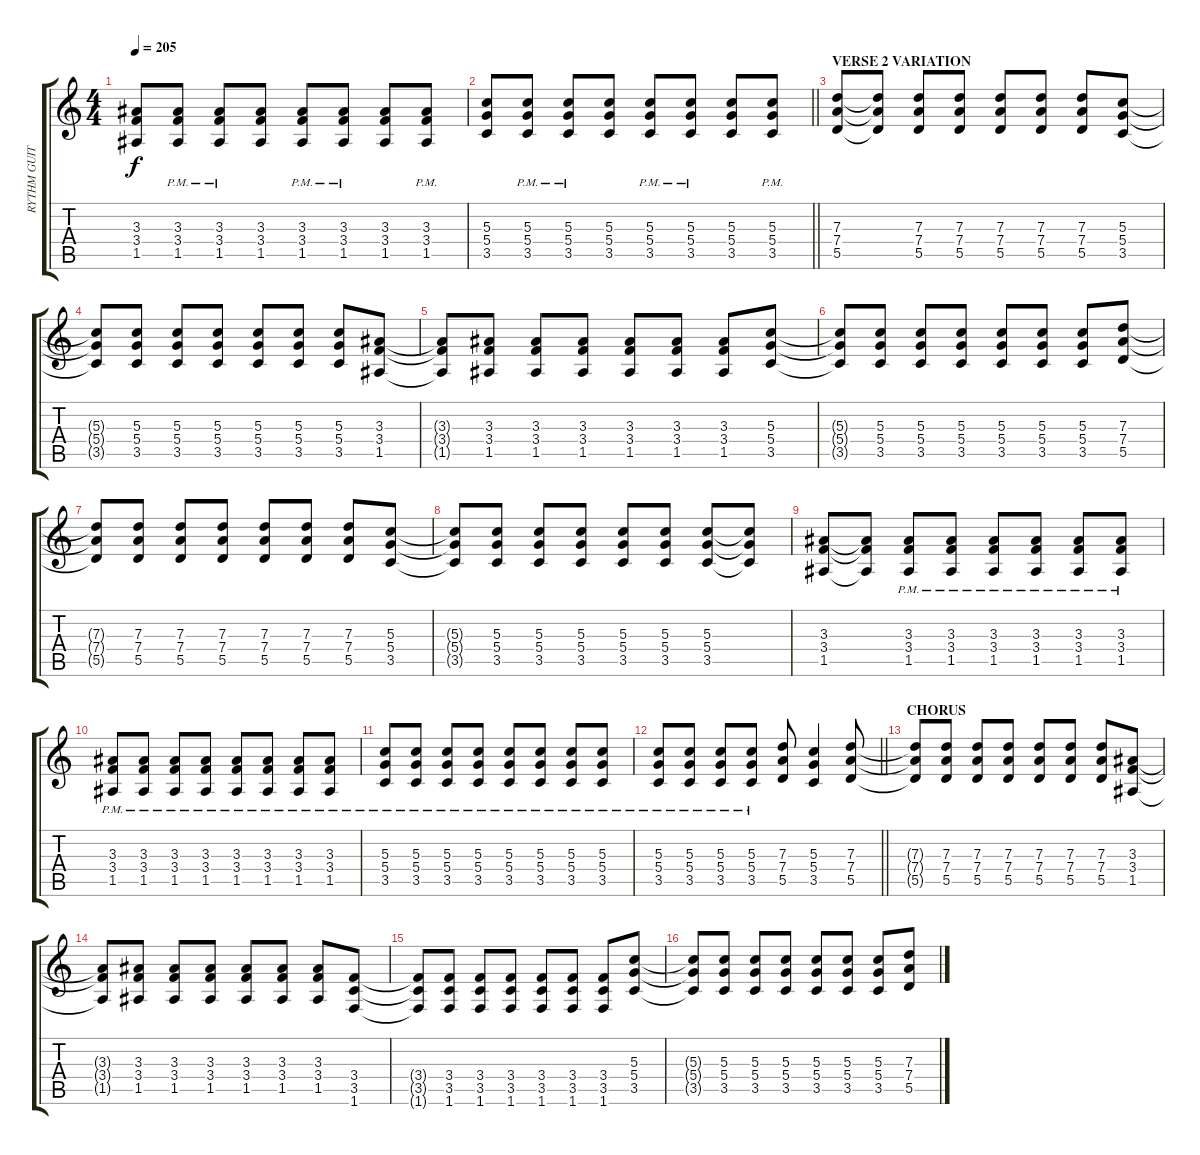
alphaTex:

\track ("RYTHM GUITAR" "RYTHM GUIT") {instrument distortionguitar}
\staff {score tabs}
\tuning (E4 B3 G3 D3 A2 E2) {hide}
\ts (4 4)
\tempo 205
\clef g2
\ks c
(3.3 3.4 1.5).8{dy f} (3.3{pm} 3.4{pm} 1.5{pm}).8 (3.3{pm} 3.4{pm} 1.5{pm}).8 (3.3 3.4 1.5).8 (3.3{pm} 3.4{pm} 1.5{pm}).8 (3.3{pm} 3.4{pm} 1.5{pm}).8 (3.3 3.4 1.5).8 (3.3{pm} 3.4{pm} 1.5{pm}).8 |
\barLineRight lightlight
(5.3 5.4 3.5).8 (5.3{pm} 5.4{pm} 3.5{pm}).8 (5.3{pm} 5.4{pm} 3.5{pm}).8 (5.3 5.4 3.5).8 (5.3{pm} 5.4{pm} 3.5{pm}).8 (5.3{pm} 5.4{pm} 3.5{pm}).8 (5.3 5.4 3.5).8 (5.3{pm} 5.4{pm} 3.5{pm}).8 |
\section ("" "VERSE 2 VARIATION")
(7.3 7.4 5.5).8 (7.3{t} 7.4{t} 5.5{t}).8 (7.3 7.4 5.5).8 (7.3 7.4 5.5).8 (7.3 7.4 5.5).8 (7.3 7.4 5.5).8 (7.3 7.4 5.5).8 (5.3 5.4 3.5).8 |
(5.3{t} 5.4{t} 3.5{t}).8 (5.3 5.4 3.5).8 (5.3 5.4 3.5).8 (5.3 5.4 3.5).8 (5.3 5.4 3.5).8 (5.3 5.4 3.5).8 (5.3 5.4 3.5).8 (3.3 3.4 1.5).8 |
(3.3{t} 3.4{t} 1.5{t}).8 (3.3 3.4 1.5).8 (3.3 3.4 1.5).8 (3.3 3.4 1.5).8 (3.3 3.4 1.5).8 (3.3 3.4 1.5).8 (3.3 3.4 1.5).8 (5.3 5.4 3.5).8 |
(5.3{t} 5.4{t} 3.5{t}).8 (5.3 5.4 3.5).8 (5.3 5.4 3.5).8 (5.3 5.4 3.5).8 (5.3 5.4 3.5).8 (5.3 5.4 3.5).8 (5.3 5.4 3.5).8 (7.3 7.4 5.5).8 |
(7.3{t} 7.4{t} 5.5{t}).8 (7.3 7.4 5.5).8 (7.3 7.4 5.5).8 (7.3 7.4 5.5).8 (7.3 7.4 5.5).8 (7.3 7.4 5.5).8 (7.3 7.4 5.5).8 (5.3 5.4 3.5).8 |
(5.3{t} 5.4{t} 3.5{t}).8 (5.3 5.4 3.5).8 (5.3 5.4 3.5).8 (5.3 5.4 3.5).8 (5.3 5.4 3.5).8 (5.3 5.4 3.5).8 (5.3 5.4 3.5).8 (5.3{t} 5.4{t} 3.5{t}).8 |
(3.3 3.4 1.5).8 (3.3{t} 3.4{t} 1.5{t}).8 (3.3{pm} 3.4{pm} 1.5{pm}).8 (3.3{pm} 3.4{pm} 1.5{pm}).8 (3.3{pm} 3.4{pm} 1.5{pm}).8 (3.3{pm} 3.4{pm} 1.5{pm}).8 (3.3{pm} 3.4{pm} 1.5{pm}).8 (3.3{pm} 3.4{pm} 1.5{pm}).8 |
(3.3{pm} 3.4{pm} 1.5{pm}).8 (3.3{pm} 3.4{pm} 1.5{pm}).8 (3.3{pm} 3.4{pm} 1.5{pm}).8 (3.3{pm} 3.4{pm} 1.5{pm}).8 (3.3{pm} 3.4{pm} 1.5{pm}).8 (3.3{pm} 3.4{pm} 1.5{pm}).8 (3.3{pm} 3.4{pm} 1.5{pm}).8 (3.3{pm} 3.4{pm} 1.5{pm}).8 |
(5.3{pm} 5.4{pm} 3.5{pm}).8 (5.3{pm} 5.4{pm} 3.5{pm}).8 (5.3{pm} 5.4{pm} 3.5{pm}).8 (5.3{pm} 5.4{pm} 3.5{pm}).8 (5.3{pm} 5.4{pm} 3.5{pm}).8 (5.3{pm} 5.4{pm} 3.5{pm}).8 (5.3{pm} 5.4{pm} 3.5{pm}).8 (5.3{pm} 5.4{pm} 3.5{pm}).8 |
\barLineRight lightlight
(5.3{pm} 5.4{pm} 3.5{pm}).8 (5.3{pm} 5.4{pm} 3.5{pm}).8 (5.3{pm} 5.4{pm} 3.5{pm}).8 (5.3{pm} 5.4{pm} 3.5{pm}).8 (7.3 7.4 5.5).8 (5.3 5.4 3.5).4 (7.3 7.4 5.5).8 |
\section ("" "CHORUS")
(7.3{t} 7.4{t} 5.5{t}).8 (7.3 7.4 5.5).8 (7.3 7.4 5.5).8 (7.3 7.4 5.5).8 (7.3 7.4 5.5).8 (7.3 7.4 5.5).8 (7.3 7.4 5.5).8 (3.3 3.4 1.5).8 |
(3.3{t} 3.4{t} 1.5{t}).8 (3.3 3.4 1.5).8 (3.3 3.4 1.5).8 (3.3 3.4 1.5).8 (3.3 3.4 1.5).8 (3.3 3.4 1.5).8 (3.3 3.4 1.5).8 (3.4 3.5 1.6).8 |
(3.4{t} 3.5{t} 1.6{t}).8 (3.4 3.5 1.6).8 (3.4 3.5 1.6).8 (3.4 3.5 1.6).8 (3.4 3.5 1.6).8 (3.4 3.5 1.6).8 (3.4 3.5 1.6).8 (5.3 5.4 3.5).8 |
(5.3{t} 5.4{t} 3.5{t}).8 (5.3 5.4 3.5).8 (5.3 5.4 3.5).8 (5.3 5.4 3.5).8 (5.3 5.4 3.5).8 (5.3 5.4 3.5).8 (5.3 5.4 3.5).8 (7.3 7.4 5.5).8
